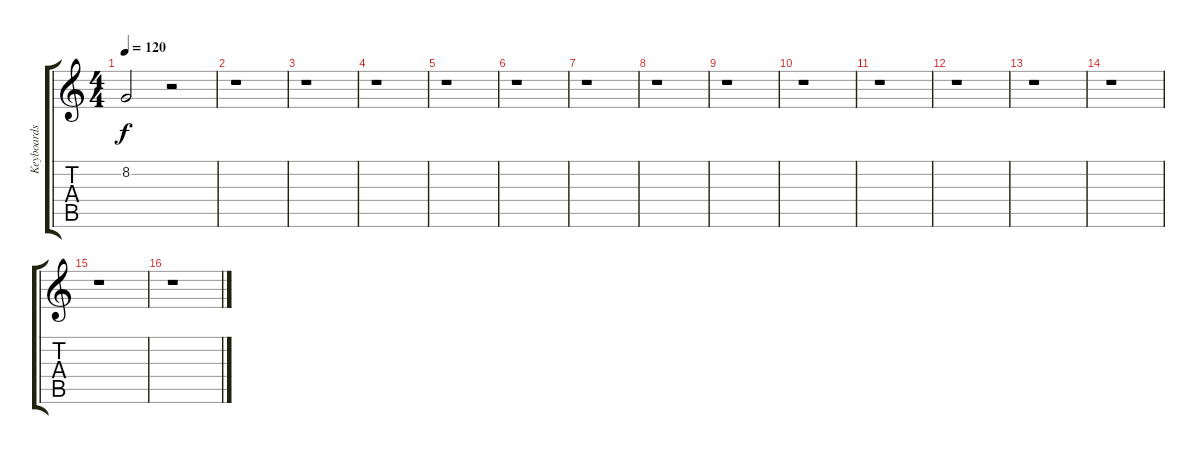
\track ("Keyboards" "Keyboards") {instrument acousticgrandpiano}
\staff {score tabs}
\tuning (E4 B3 G3 D3 A2 D2) {hide}
\ts (4 4)
\tempo 120
\clef g2
\ks c
8.2{t}.2{dy f} r.2 |
r.1 |
r.1 |
r.1 |
r.1 |
r.1 |
r.1 |
r.1 |
r.1 |
r.1 |
r.1 |
r.1 |
r.1 |
r.1 |
r.1 |
r.1
